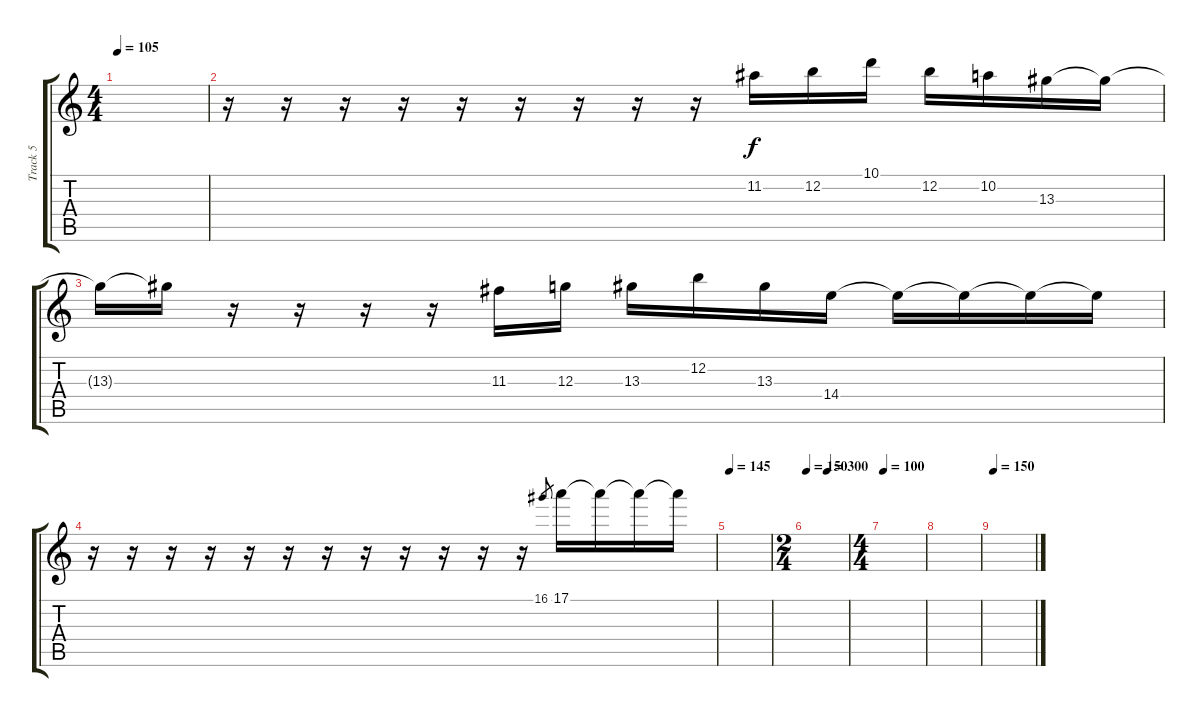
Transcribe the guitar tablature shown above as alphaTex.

\track ("Track 5" "Track 5") {instrument distortionguitar}
\staff {score tabs}
\tuning (E4 B3 G3 D3 A2 E2) {hide}
\ts (4 4)
\tempo 105
\clef g2
\ks c
|
r.16 r.16 r.16 r.16 r.16 r.16 r.16 r.16 r.16 11.2.16{volume 16} 12.2.16 10.1.16 12.2.16 10.2.16 13.3.16 13.3{t}.16 |
13.3{t}.16 13.3{t}.16 r.16 r.16 r.16 r.16 11.3.16 12.3.16 13.3.16 12.2.16 13.3.16 14.4.16 14.4{t}.16 14.4{t}.16 14.4{t}.16 14.4{t}.16 |
r.16 r.16 r.16 r.16 r.16 r.16 r.16 r.16 r.16 r.16 r.16 r.16 16.1.8{gr} 17.1.16 17.1{t}.16 17.1{t}.16 17.1{t}.16 |
\tempo 145
|
\ts (2 4)
\tempo 150
\tempo (300 0.5)
|
\ts (4 4)
\tempo 100
|
|
\tempo 150
